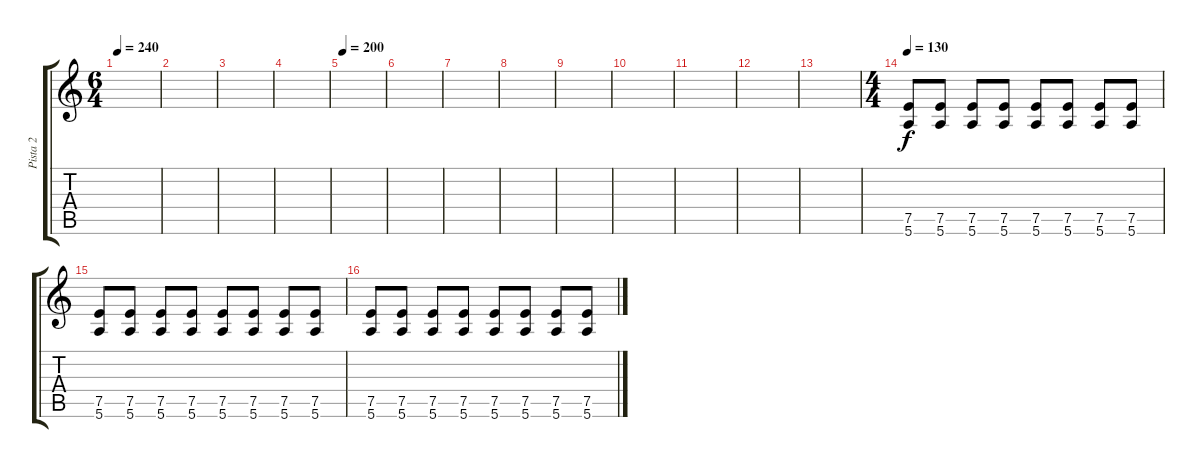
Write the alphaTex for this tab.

\track ("Pista 2" "Pista 2") {instrument distortionguitar}
\staff {score tabs}
\tuning (E4 B3 G3 D3 A2 E2) {hide}
\ts (6 4)
\tempo 240
\clef g2
\ks c
|
|
|
|
\tempo 200
|
|
|
|
|
|
|
|
|
\ts (4 4)
\tempo 130
(7.5 5.6).8 (7.5 5.6).8 (7.5 5.6).8 (7.5 5.6).8 (7.5 5.6).8 (7.5 5.6).8 (7.5 5.6).8 (7.5 5.6).8 |
(7.5 5.6).8 (7.5 5.6).8 (7.5 5.6).8 (7.5 5.6).8 (7.5 5.6).8 (7.5 5.6).8 (7.5 5.6).8 (7.5 5.6).8 |
(7.5 5.6).8 (7.5 5.6).8 (7.5 5.6).8 (7.5 5.6).8 (7.5 5.6).8 (7.5 5.6).8 (7.5 5.6).8 (7.5 5.6).8
